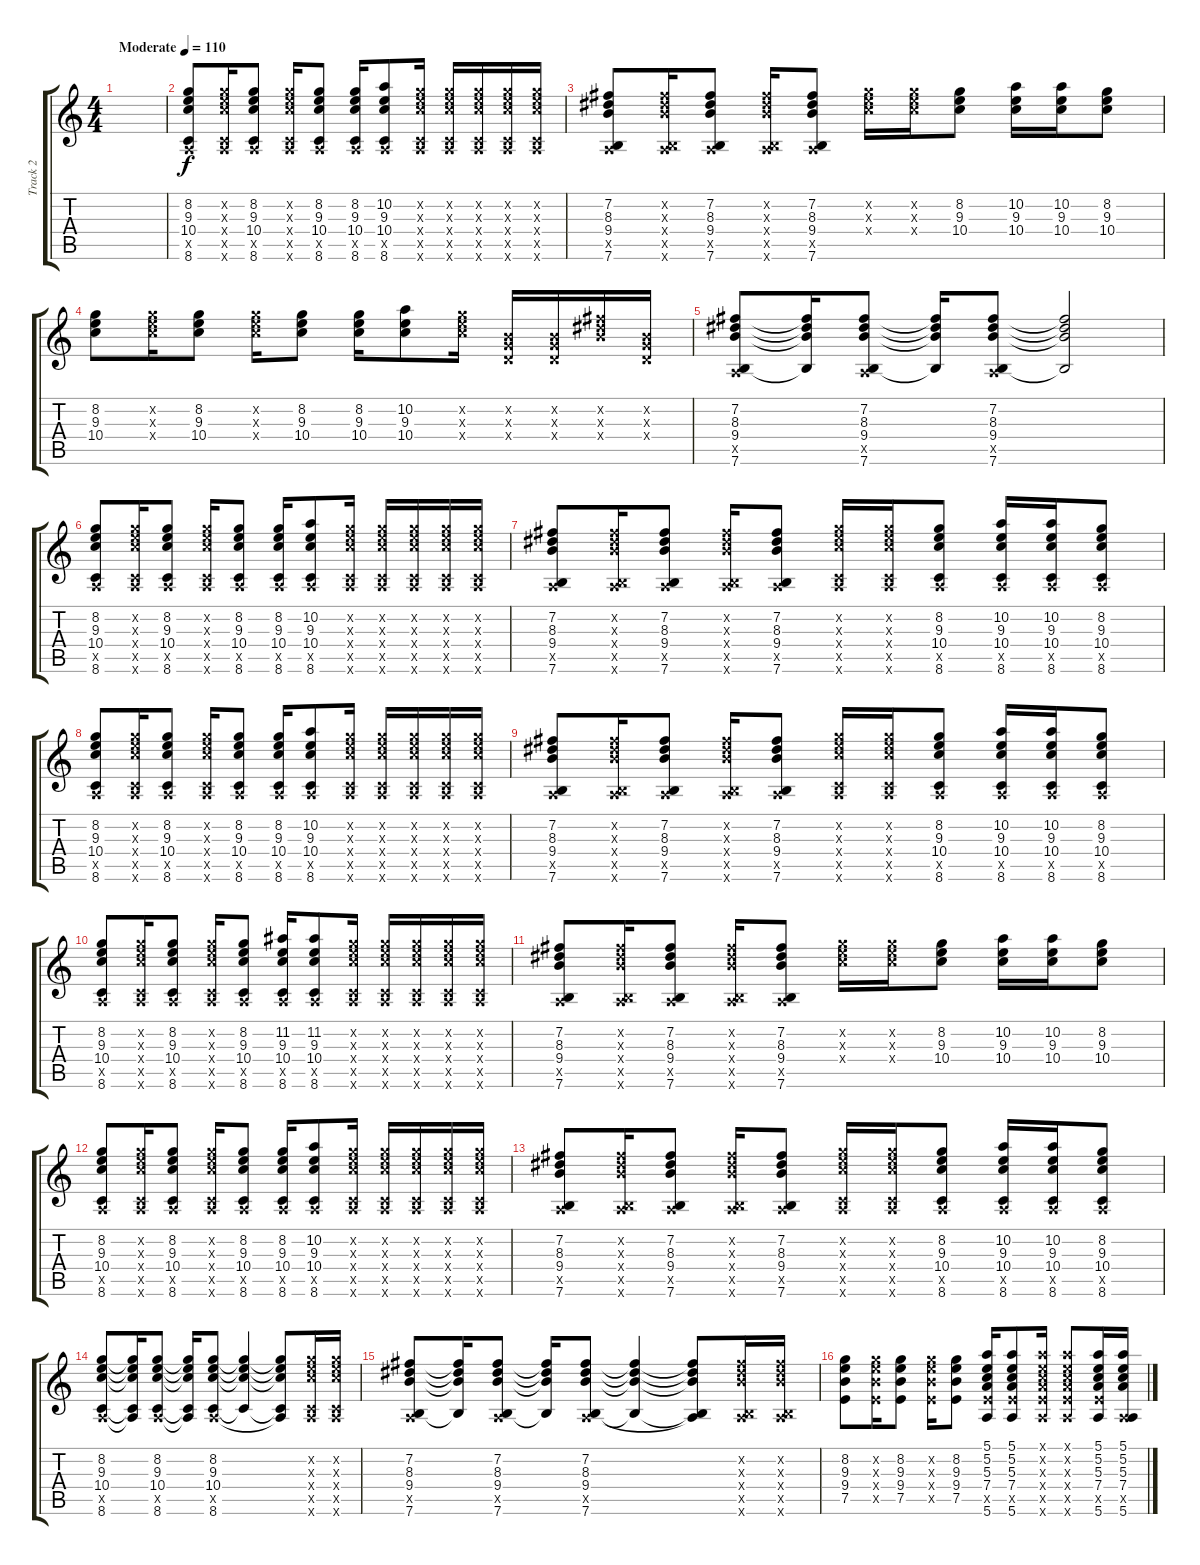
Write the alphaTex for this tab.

\track ("Track 2" "Track 2") {instrument electricguitarclean}
\staff {score tabs}
\tuning (E4 B3 G3 D3 A2 E2) {hide}
\ts (4 4)
\tempo (110 "Moderate")
\clef g2
\ks c
|
(8.2 9.3 10.4 0.5{x} 8.6).8 (8.2{x} 9.3{x} 10.4{x} 0.5{x} 8.6{x}).16 (8.2 9.3 10.4 0.5{x} 8.6).8 (8.2{x} 9.3{x} 10.4{x} 0.5{x} 8.6{x}).16 (8.2 9.3 10.4 0.5{x} 8.6).8 (8.2 9.3 10.4 0.5{x} 8.6).16 (10.2 9.3 10.4 0.5{x} 8.6).8 (8.2{x} 9.3{x} 10.4{x} 0.5{x} 8.6{x}).16 (8.2{x} 9.3{x} 10.4{x} 0.5{x} 8.6{x}).16 (8.2{x} 9.3{x} 10.4{x} 0.5{x} 8.6{x}).16 (8.2{x} 9.3{x} 10.4{x} 0.5{x} 8.6{x}).16 (8.2{x} 9.3{x} 10.4{x} 0.5{x} 8.6{x}).16 |
(7.2 8.3 9.4 0.5{x} 7.6).8 (7.2{x} 8.3{x} 9.4{x} 0.5{x} 7.6{x}).16 (7.2 8.3 9.4 0.5{x} 7.6).8 (7.2{x} 8.3{x} 9.4{x} 0.5{x} 7.6{x}).16 (7.2 8.3 9.4 0.5{x} 7.6).8 (8.2{x} 9.3{x} 10.4{x}).16 (8.2{x} 9.3{x} 10.4{x}).16 (8.2 9.3 10.4).8 (10.2 9.3 10.4).16 (10.2 9.3 10.4).16 (8.2 9.3 10.4).8 |
(8.2 9.3 10.4).8 (8.2{x} 9.3{x} 10.4{x}).16 (8.2 9.3 10.4).8 (8.2{x} 9.3{x} 10.4{x}).16 (8.2 9.3 10.4).8 (8.2 9.3 10.4).16 (10.2 9.3 10.4).8 (8.2{x} 9.3{x} 10.4{x}).16 (0.2{x} 0.3{x} 0.4{x}).16 (0.2{x} 0.3{x} 0.4{x}).16 (7.2{x} 8.3{x} 9.4{x}).16 (0.2{x} 0.3{x} 0.4{x}).16 |
(7.2 8.3 9.4 0.5{x} 7.6).8 (7.2{t} 8.3{t} 9.4{t} 7.6{t}).16 (7.2 8.3 9.4 0.5{x} 7.6).8 (7.2{t} 8.3{t} 9.4{t} 7.6{t}).16 (7.2 8.3 9.4 0.5{x} 7.6).8 (7.2{t} 8.3{t} 9.4{t} 7.6{t}).2 |
(8.2 9.3 10.4 0.5{x} 8.6).8 (8.2{x} 9.3{x} 10.4{x} 0.5{x} 8.6{x}).16 (8.2 9.3 10.4 0.5{x} 8.6).8 (8.2{x} 9.3{x} 10.4{x} 0.5{x} 8.6{x}).16 (8.2 9.3 10.4 0.5{x} 8.6).8 (8.2 9.3 10.4 0.5{x} 8.6).16 (10.2 9.3 10.4 0.5{x} 8.6).8 (8.2{x} 9.3{x} 10.4{x} 0.5{x} 8.6{x}).16 (8.2{x} 9.3{x} 10.4{x} 0.5{x} 8.6{x}).16 (8.2{x} 9.3{x} 10.4{x} 0.5{x} 8.6{x}).16 (8.2{x} 9.3{x} 10.4{x} 0.5{x} 8.6{x}).16 (8.2{x} 9.3{x} 10.4{x} 0.5{x} 8.6{x}).16 |
(7.2 8.3 9.4 0.5{x} 7.6).8 (7.2{x} 8.3{x} 9.4{x} 0.5{x} 7.6{x}).16 (7.2 8.3 9.4 0.5{x} 7.6).8 (7.2{x} 8.3{x} 9.4{x} 0.5{x} 7.6{x}).16 (7.2 8.3 9.4 0.5{x} 7.6).8 (8.2{x} 9.3{x} 10.4{x} 0.5{x} 8.6{x}).16 (8.2{x} 9.3{x} 10.4{x} 0.5{x} 8.6{x}).16 (8.2 9.3 10.4 0.5{x} 8.6).8 (10.2 9.3 10.4 0.5{x} 8.6).16 (10.2 9.3 10.4 0.5{x} 8.6).16 (8.2 9.3 10.4 0.5{x} 8.6).8 |
(8.2 9.3 10.4 0.5{x} 8.6).8 (8.2{x} 9.3{x} 10.4{x} 0.5{x} 8.6{x}).16 (8.2 9.3 10.4 0.5{x} 8.6).8 (8.2{x} 9.3{x} 10.4{x} 0.5{x} 8.6{x}).16 (8.2 9.3 10.4 0.5{x} 8.6).8 (8.2 9.3 10.4 0.5{x} 8.6).16 (10.2 9.3 10.4 0.5{x} 8.6).8 (8.2{x} 9.3{x} 10.4{x} 0.5{x} 8.6{x}).16 (8.2{x} 9.3{x} 10.4{x} 0.5{x} 8.6{x}).16 (8.2{x} 9.3{x} 10.4{x} 0.5{x} 8.6{x}).16 (8.2{x} 9.3{x} 10.4{x} 0.5{x} 8.6{x}).16 (8.2{x} 9.3{x} 10.4{x} 0.5{x} 8.6{x}).16 |
(7.2 8.3 9.4 0.5{x} 7.6).8 (7.2{x} 8.3{x} 9.4{x} 0.5{x} 7.6{x}).16 (7.2 8.3 9.4 0.5{x} 7.6).8 (7.2{x} 8.3{x} 9.4{x} 0.5{x} 7.6{x}).16 (7.2 8.3 9.4 0.5{x} 7.6).8 (8.2{x} 9.3{x} 10.4{x} 0.5{x} 8.6{x}).16 (8.2{x} 9.3{x} 10.4{x} 0.5{x} 8.6{x}).16 (8.2 9.3 10.4 0.5{x} 8.6).8 (10.2 9.3 10.4 0.5{x} 8.6).16 (10.2 9.3 10.4 0.5{x} 8.6).16 (8.2 9.3 10.4 0.5{x} 8.6).8 |
(8.2 9.3 10.4 0.5{x} 8.6).8 (8.2{x} 9.3{x} 10.4{x} 0.5{x} 8.6{x}).16 (8.2 9.3 10.4 0.5{x} 8.6).8 (8.2{x} 9.3{x} 10.4{x} 0.5{x} 8.6{x}).16 (8.2 9.3 10.4 0.5{x} 8.6).8 (11.2 9.3 10.4 0.5{x} 8.6).16 (11.2 9.3 10.4 0.5{x} 8.6).8 (8.2{x} 9.3{x} 10.4{x} 0.5{x} 8.6{x}).16 (8.2{x} 9.3{x} 10.4{x} 0.5{x} 8.6{x}).16 (8.2{x} 9.3{x} 10.4{x} 0.5{x} 8.6{x}).16 (8.2{x} 9.3{x} 10.4{x} 0.5{x} 8.6{x}).16 (8.2{x} 9.3{x} 10.4{x} 0.5{x} 8.6{x}).16 |
(7.2 8.3 9.4 0.5{x} 7.6).8 (7.2{x} 8.3{x} 9.4{x} 0.5{x} 7.6{x}).16 (7.2 8.3 9.4 0.5{x} 7.6).8 (7.2{x} 8.3{x} 9.4{x} 0.5{x} 7.6{x}).16 (7.2 8.3 9.4 0.5{x} 7.6).8 (8.2{x} 9.3{x} 10.4{x}).16 (8.2{x} 9.3{x} 10.4{x}).16 (8.2 9.3 10.4).8 (10.2 9.3 10.4).16 (10.2 9.3 10.4).16 (8.2 9.3 10.4).8 |
(8.2 9.3 10.4 0.5{x} 8.6).8 (8.2{x} 9.3{x} 10.4{x} 0.5{x} 8.6{x}).16 (8.2 9.3 10.4 0.5{x} 8.6).8 (8.2{x} 9.3{x} 10.4{x} 0.5{x} 8.6{x}).16 (8.2 9.3 10.4 0.5{x} 8.6).8 (8.2 9.3 10.4 0.5{x} 8.6).16 (10.2 9.3 10.4 0.5{x} 8.6).8 (8.2{x} 9.3{x} 10.4{x} 0.5{x} 8.6{x}).16 (8.2{x} 9.3{x} 10.4{x} 0.5{x} 8.6{x}).16 (8.2{x} 9.3{x} 10.4{x} 0.5{x} 8.6{x}).16 (8.2{x} 9.3{x} 10.4{x} 0.5{x} 8.6{x}).16 (8.2{x} 9.3{x} 10.4{x} 0.5{x} 8.6{x}).16 |
(7.2 8.3 9.4 0.5{x} 7.6).8 (7.2{x} 8.3{x} 9.4{x} 0.5{x} 7.6{x}).16 (7.2 8.3 9.4 0.5{x} 7.6).8 (7.2{x} 8.3{x} 9.4{x} 0.5{x} 7.6{x}).16 (7.2 8.3 9.4 0.5{x} 7.6).8 (8.2{x} 9.3{x} 10.4{x} 0.5{x} 8.6{x}).16 (8.2{x} 9.3{x} 10.4{x} 0.5{x} 8.6{x}).16 (8.2 9.3 10.4 0.5{x} 8.6).8 (10.2 9.3 10.4 0.5{x} 8.6).16 (10.2 9.3 10.4 0.5{x} 8.6).16 (8.2 9.3 10.4 0.5{x} 8.6).8 |
(8.2 9.3 10.4 0.5{x} 8.6).8 (8.2{t} 9.3{t} 10.4{t} 0.5{t} 8.6{t}).16 (8.2 9.3 10.4 0.5{x} 8.6).8 (8.2{t} 9.3{t} 10.4{t} 0.5{t} 8.6{t}).16 (8.2 9.3 10.4 0.5{x} 8.6).8 (8.2{t} 9.3{t} 10.4{t} 8.6{t}).4 (8.2{t} 9.3{t} 10.4{t} 0.5{t} 8.6{t}).8 (8.2{x} 9.3{x} 10.4{x} 0.5{x} 8.6{x}).16 (8.2{x} 9.3{x} 10.4{x} 0.5{x} 8.6{x}).16 |
(7.2 8.3 9.4 0.5{x} 7.6).8 (7.2{t} 8.3{t} 9.4{t} 7.6{t}).16 (7.2 8.3 9.4 0.5{x} 7.6).8 (7.2{t} 8.3{t} 9.4{t} 7.6{t}).16 (7.2 8.3 9.4 0.5{x} 7.6).8 (7.2{t} 8.3{t} 9.4{t} 7.6{t}).4 (7.2{t} 8.3{t} 9.4{t} 0.5{t} 7.6{t}).8 (7.2{x} 8.3{x} 9.4{x} 0.5{x} 7.6{x}).16 (7.2{x} 8.3{x} 9.4{x} 0.5{x} 7.6{x}).16 |
(8.2 9.3 9.4 7.5).8{volume 7} (8.2{x} 9.3{x} 9.4{x} 7.5{x}).16 (8.2 9.3 9.4 7.5).8 (8.2{x} 9.3{x} 9.4{x} 7.5{x}).16 (8.2 9.3 9.4 7.5).8 (5.1 5.2 5.3 7.4 7.5{x} 5.6).16 (5.1 5.2 5.3 7.4 7.5{x} 5.6).8 (5.1{x} 5.2{x} 5.3{x} 7.4{x} 7.5{x} 5.6{x}).16 (5.1{x} 5.2{x} 5.3{x} 7.4{x} 7.5{x} 5.6{x}).8 (5.1 5.2 5.3 7.4 7.5{x} 5.6).16 (5.1 5.2 5.3 7.4 0.5{x} 5.6).16
